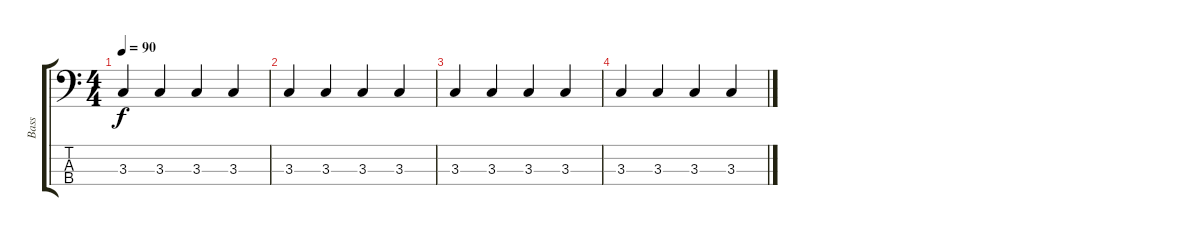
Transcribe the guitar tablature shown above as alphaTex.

\track ("Bass" "Bass") {instrument electricbassfinger}
\staff {score tabs}
\tuning (G2 D2 A1 E1) {hide}
\ts (4 4)
\tempo 90
\clef f4
\ks c
3.3.4{dy f volume 6} 3.3.4 3.3.4 3.3.4 |
3.3.4 3.3.4 3.3.4 3.3.4 |
3.3.4{volume 4} 3.3.4 3.3.4 3.3.4 |
3.3.4 3.3.4 3.3.4 3.3.4
